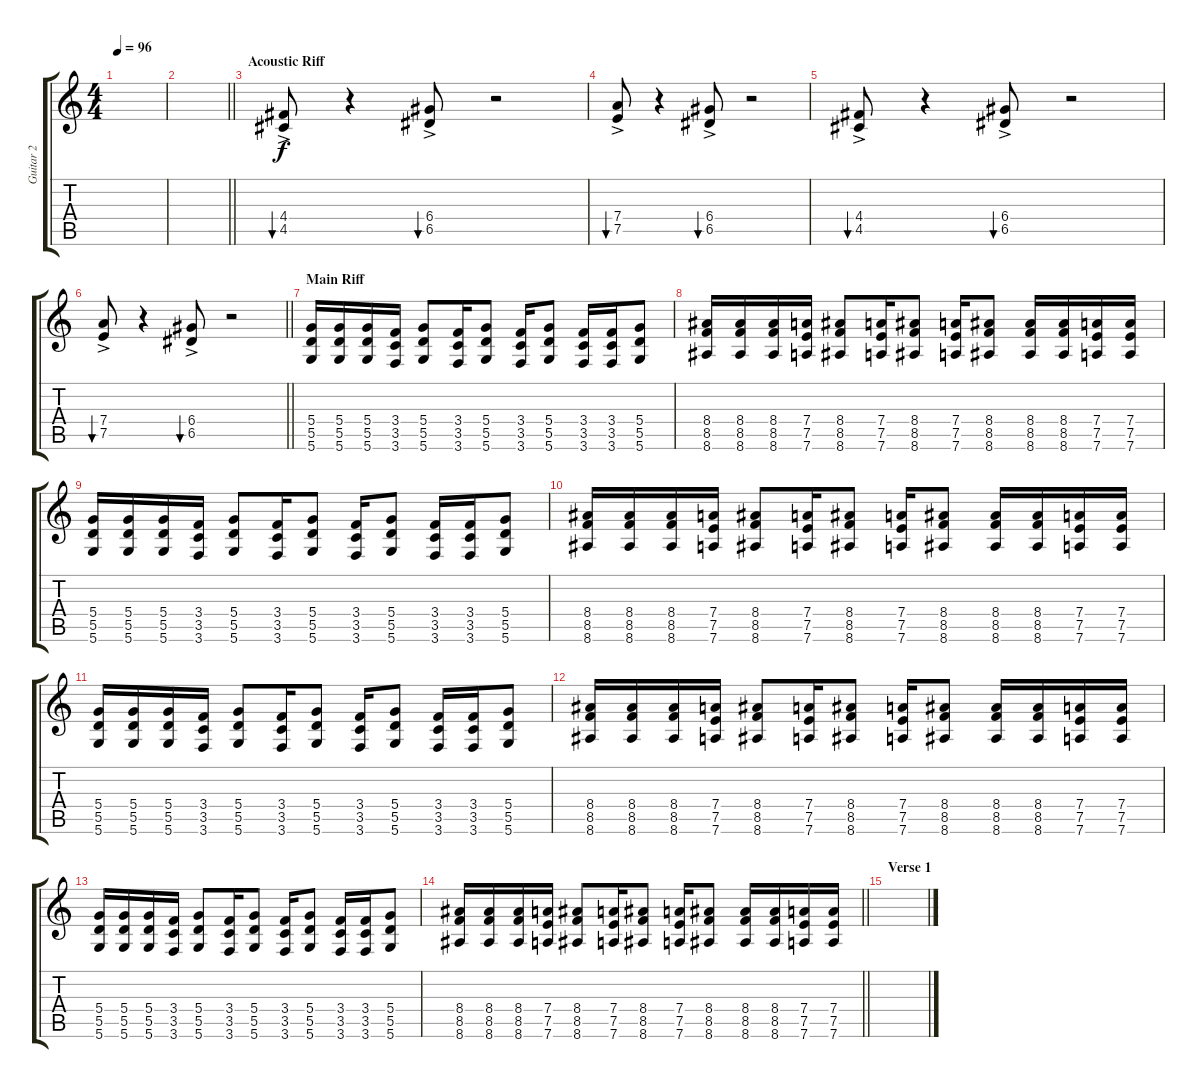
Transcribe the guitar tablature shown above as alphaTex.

\track ("Guitar 2 " "Guitar 2 ") {instrument overdrivenguitar}
\staff {score tabs}
\tuning (E4 B3 G3 D3 A2 D2) {hide}
\ts (4 4)
\tempo 96
\clef g2
\ks c
|
\barLineRight lightlight
|
\section ("" "Acoustic Riff")
(4.4{ac} 4.5{ac}).8{bu 120 volume 14 instrument acousticguitarsteel} r.4 (6.4{ac} 6.5{ac}).8{bu 120} r.2 |
(7.4{ac} 7.5{ac}).8{bu 120} r.4 (6.4{ac} 6.5{ac}).8{bu 120} r.2 |
(4.4{ac} 4.5{ac}).8{bu 120} r.4 (6.4{ac} 6.5{ac}).8{bu 120} r.2 |
\barLineRight lightlight
(7.4{ac} 7.5{ac}).8{bu 120} r.4 (6.4{ac} 6.5{ac}).8{bu 120} r.2 |
\section ("" "Main Riff")
(5.4 5.5 5.6).16{dy f volume 14 instrument overdrivenguitar} (5.4 5.5 5.6).16 (5.4 5.5 5.6).16 (3.4 3.5 3.6).16 (5.4 5.5 5.6).8 (3.4 3.5 3.6).16 (5.4 5.5 5.6).8 (3.4 3.5 3.6).16 (5.4 5.5 5.6).8 (3.4 3.5 3.6).16 (3.4 3.5 3.6).16 (5.4 5.5 5.6).8 |
(8.4 8.5 8.6).16 (8.4 8.5 8.6).16 (8.4 8.5 8.6).16 (7.4 7.5 7.6).16 (8.4 8.5 8.6).8 (7.4 7.5 7.6).16 (8.4 8.5 8.6).8 (7.4 7.5 7.6).16 (8.4 8.5 8.6).8 (8.4 8.5 8.6).16 (8.4 8.5 8.6).16 (7.4 7.5 7.6).16 (7.4 7.5 7.6).16 |
(5.4 5.5 5.6).16 (5.4 5.5 5.6).16 (5.4 5.5 5.6).16 (3.4 3.5 3.6).16 (5.4 5.5 5.6).8 (3.4 3.5 3.6).16 (5.4 5.5 5.6).8 (3.4 3.5 3.6).16 (5.4 5.5 5.6).8 (3.4 3.5 3.6).16 (3.4 3.5 3.6).16 (5.4 5.5 5.6).8 |
(8.4 8.5 8.6).16 (8.4 8.5 8.6).16 (8.4 8.5 8.6).16 (7.4 7.5 7.6).16 (8.4 8.5 8.6).8 (7.4 7.5 7.6).16 (8.4 8.5 8.6).8 (7.4 7.5 7.6).16 (8.4 8.5 8.6).8 (8.4 8.5 8.6).16 (8.4 8.5 8.6).16 (7.4 7.5 7.6).16 (7.4 7.5 7.6).16 |
(5.4 5.5 5.6).16 (5.4 5.5 5.6).16 (5.4 5.5 5.6).16 (3.4 3.5 3.6).16 (5.4 5.5 5.6).8 (3.4 3.5 3.6).16 (5.4 5.5 5.6).8 (3.4 3.5 3.6).16 (5.4 5.5 5.6).8 (3.4 3.5 3.6).16 (3.4 3.5 3.6).16 (5.4 5.5 5.6).8 |
(8.4 8.5 8.6).16 (8.4 8.5 8.6).16 (8.4 8.5 8.6).16 (7.4 7.5 7.6).16 (8.4 8.5 8.6).8 (7.4 7.5 7.6).16 (8.4 8.5 8.6).8 (7.4 7.5 7.6).16 (8.4 8.5 8.6).8 (8.4 8.5 8.6).16 (8.4 8.5 8.6).16 (7.4 7.5 7.6).16 (7.4 7.5 7.6).16 |
(5.4 5.5 5.6).16 (5.4 5.5 5.6).16 (5.4 5.5 5.6).16 (3.4 3.5 3.6).16 (5.4 5.5 5.6).8 (3.4 3.5 3.6).16 (5.4 5.5 5.6).8 (3.4 3.5 3.6).16 (5.4 5.5 5.6).8 (3.4 3.5 3.6).16 (3.4 3.5 3.6).16 (5.4 5.5 5.6).8 |
\barLineRight lightlight
(8.4 8.5 8.6).16 (8.4 8.5 8.6).16 (8.4 8.5 8.6).16 (7.4 7.5 7.6).16 (8.4 8.5 8.6).8 (7.4 7.5 7.6).16 (8.4 8.5 8.6).8 (7.4 7.5 7.6).16 (8.4 8.5 8.6).8 (8.4 8.5 8.6).16 (8.4 8.5 8.6).16 (7.4 7.5 7.6).16 (7.4 7.5 7.6).16 |
\section ("" "Verse 1")
